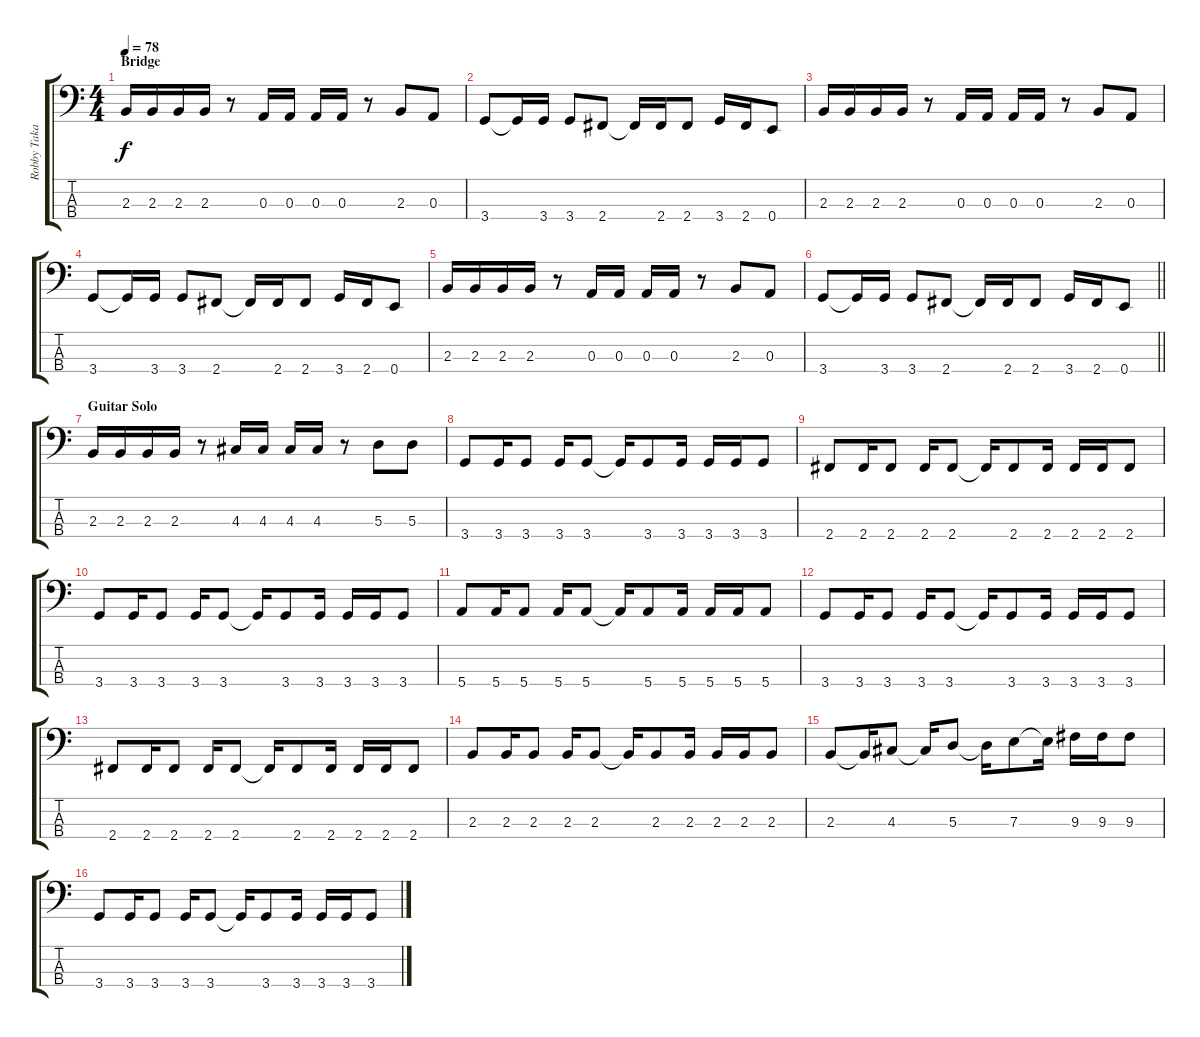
\track ("Robby Takac (Bass)" "Robby Taka") {instrument electricbassfinger}
\staff {score tabs}
\tuning (G2 D2 A1 E1) {hide}
\ts (4 4)
\section ("" "Bridge")
\tempo 78
\clef f4
\ks c
2.3.16{dy f} 2.3.16 2.3.16 2.3.16 r.8 0.3.16 0.3.16 0.3.16 0.3.16 r.8 2.3.8 0.3.8 |
3.4.8 3.4{t}.16 3.4.16 3.4.8 2.4.8 2.4{t}.16 2.4.16 2.4.8 3.4.16 2.4.16 0.4.8 |
2.3.16 2.3.16 2.3.16 2.3.16 r.8 0.3.16 0.3.16 0.3.16 0.3.16 r.8 2.3.8 0.3.8 |
3.4.8 3.4{t}.16 3.4.16 3.4.8 2.4.8 2.4{t}.16 2.4.16 2.4.8 3.4.16 2.4.16 0.4.8 |
2.3.16 2.3.16 2.3.16 2.3.16 r.8 0.3.16 0.3.16 0.3.16 0.3.16 r.8 2.3.8 0.3.8 |
\barLineRight lightlight
3.4.8 3.4{t}.16 3.4.16 3.4.8 2.4.8 2.4{t}.16 2.4.16 2.4.8 3.4.16 2.4.16 0.4.8 |
\section ("" "Guitar Solo")
2.3.16 2.3.16 2.3.16 2.3.16 r.8 4.3.16 4.3.16 4.3.16 4.3.16 r.8 5.3.8 5.3.8 |
3.4.8 3.4.16 3.4.8 3.4.16 3.4.8 3.4{t}.16 3.4.8 3.4.16 3.4.16 3.4.16 3.4.8 |
2.4.8 2.4.16 2.4.8 2.4.16 2.4.8 2.4{t}.16 2.4.8 2.4.16 2.4.16 2.4.16 2.4.8 |
3.4.8 3.4.16 3.4.8 3.4.16 3.4.8 3.4{t}.16 3.4.8 3.4.16 3.4.16 3.4.16 3.4.8 |
5.4.8 5.4.16 5.4.8 5.4.16 5.4.8 5.4{t}.16 5.4.8 5.4.16 5.4.16 5.4.16 5.4.8 |
3.4.8 3.4.16 3.4.8 3.4.16 3.4.8 3.4{t}.16 3.4.8 3.4.16 3.4.16 3.4.16 3.4.8 |
2.4.8 2.4.16 2.4.8 2.4.16 2.4.8 2.4{t}.16 2.4.8 2.4.16 2.4.16 2.4.16 2.4.8 |
2.3.8 2.3.16 2.3.8 2.3.16 2.3.8 2.3{t}.16 2.3.8 2.3.16 2.3.16 2.3.16 2.3.8 |
2.3.8 2.3{t}.16 4.3.8 4.3{t}.16 5.3.8 5.3{t}.16 7.3.8 7.3{t}.16 9.3.16 9.3.16 9.3.8 |
3.4.8 3.4.16 3.4.8 3.4.16 3.4.8 3.4{t}.16 3.4.8 3.4.16 3.4.16 3.4.16 3.4.8
